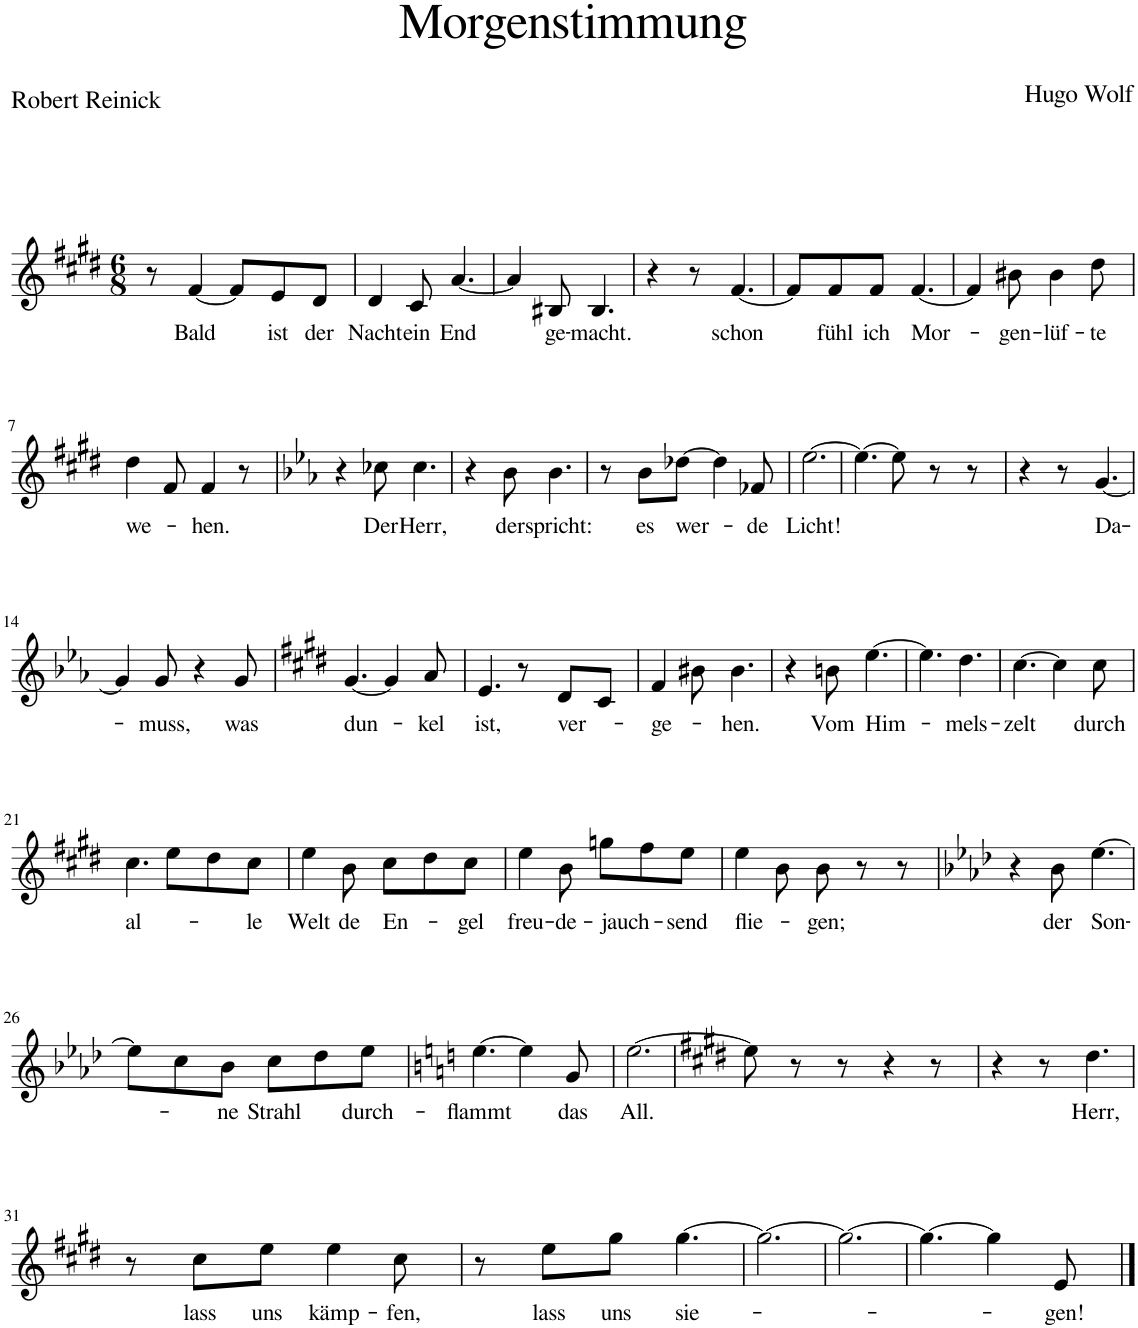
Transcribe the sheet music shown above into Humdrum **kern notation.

**kern	**text
*part1	*part1
*staff1	*staff1
*I"Piano	*
*I'Pno	*
*clefG2	*
*k[f#c#g#d#]	*
*M6/8	*
=1	=1
8r	.
!	!LO:LY:b
[4f#/	Bald
8f#/L]	.
!	!LO:LY:b
8e/	ist
!	!LO:LY:b
8d#/J	der
=2	=2
!	!LO:LY:b
4d#/	Nacht
!	!LO:LY:b
8c#/	ein
!	!LO:LY:b
[4.a/	End
=3	=3
4a/]	.
!	!LO:LY:b
8B#X/	ge-
!	!LO:LY:b
4.B#/	-macht.
=4	=4
4r	.
8r	.
!	!LO:LY:b
[4.f#/	schon
=5	=5
8f#/L]	.
!	!LO:LY:b
8f#/	fühl
!	!LO:LY:b
8f#/J	ich
!	!LO:LY:b
[4.f#/	Mor-
=6	=6
4f#/]	.
!	!LO:LY:b
8b#X\	-gen-
!	!LO:LY:b
4b#\	-lüf-
!	!LO:LY:b
8dd#\	-te
!!LO:LB:g=z
=7	=7
!	!LO:LY:b
4dd#\	we-
8f#/	.
!	!LO:LY:b
4f#/	-hen.
8r	.
=8	=8
*k[b-e-a-]	*
4r	.
!	!LO:LY:b
8cc-X\	Der
!	!LO:LY:b
4.cc-\	Herr,
=9	=9
4r	.
!	!LO:LY:b
8b-\	der
!	!LO:LY:b
4.b-\	spricht:
=10	=10
8r	.
!	!LO:LY:b
8b-\L	es
!	!LO:LY:b
[8dd-X\J	wer-
4dd-\]	.
!	!LO:LY:b
8f-X/	-de
=11	=11
!	!LO:LY:b
[2.ee-\	Licht!
=12	=12
4.ee-\_	.
8ee-\]	.
8r	.
8r	.
=13	=13
4r	.
8r	.
!	!LO:LY:b
[4.g/	Da-
!!LO:LB:g=z
=14	=14
4g/]	.
!	!LO:LY:b
8g/	-muss,
4r	.
!	!LO:LY:b
8g/	was
=15	=15
*k[f#c#g#d#]	*
!	!LO:LY:b
[4.g#/	dun-
4g#/]	.
!	!LO:LY:b
8a/	-kel
=16	=16
!	!LO:LY:b
4.e/	ist,
8r	.
!	!LO:LY:b
8d#/L	ver-
8c#/J	.
=17	=17
!	!LO:LY:b
4f#/	-ge-
8b#X\	.
!	!LO:LY:b
4.b#\	-hen.
=18	=18
4r	.
!	!LO:LY:b
8bn\	Vom
!	!LO:LY:b
[4.ee\	Him-
=19	=19
4.ee\]	.
!	!LO:LY:b
4.dd#\	-mels-
=20	=20
!	!LO:LY:b
[4.cc#\	-zelt
4cc#\]	.
!	!LO:LY:b
8cc#\	durch
!!LO:LB:g=z
=21	=21
!	!LO:LY:b
4.cc#\	al-
8ee\L	.
8dd#\	.
!	!LO:LY:b
8cc#\J	-le
=22	=22
!	!LO:LY:b
4ee\	Welt
!	!LO:LY:b
8b\	de
!	!LO:LY:b
8cc#\L	En-
8dd#\	.
!	!LO:LY:b
8cc#\J	-gel
=23	=23
!	!LO:LY:b
4ee\	freu-
!	!LO:LY:b
8b\	-de-
!	!LO:LY:b
8ggn\L	-jauch-
8ff#\	.
!	!LO:LY:b
8ee\J	-send
=24	=24
!	!LO:LY:b
4ee\	flie-
8b\	.
!	!LO:LY:b
8b\	-gen;
8r	.
8r	.
=25	=25
*k[b-e-a-d-]	*
4r	.
!	!LO:LY:b
8b-\	der
!	!LO:LY:b
[4.ee-\	Son-
!!LO:LB:g=z
=26	=26
8ee-\L]	.
8cc\	.
!	!LO:LY:b
8b-\J	-ne
!	!LO:LY:b
8cc\L	Strahl
8dd-\	.
!	!LO:LY:b
8ee-\J	durch-
=27	=27
*k[]	*
!	!LO:LY:b
[4.ee\	flammt
4ee\]	.
!	!LO:LY:b
8g/	das
=28	=28
!	!LO:LY:b
[2.ee\	All.
=29	=29
*k[f#c#g#d#]	*
8ee\]	.
8r	.
8r	.
4r	.
8r	.
=30	=30
4r	.
8r	.
!	!LO:LY:b
4.dd#\	Herr,
!!LO:LB:g=z
=31	=31
8r	.
!	!LO:LY:b
8cc#\L	lass
!	!LO:LY:b
8ee\J	uns
!	!LO:LY:b
4ee\	kämp-
!	!LO:LY:b
8cc#\	-fen,
=32	=32
8r	.
!	!LO:LY:b
8ee\L	lass
!	!LO:LY:b
8gg#\J	uns
!	!LO:LY:b
[4.gg#\	sie-
=33	=33
2.gg#\_	.
=34	=34
2.gg#\_	.
=35	=35
4.gg#\_	.
4gg#\]	.
!	!LO:LY:b
8e/	-gen!
==	==
*-	*-
